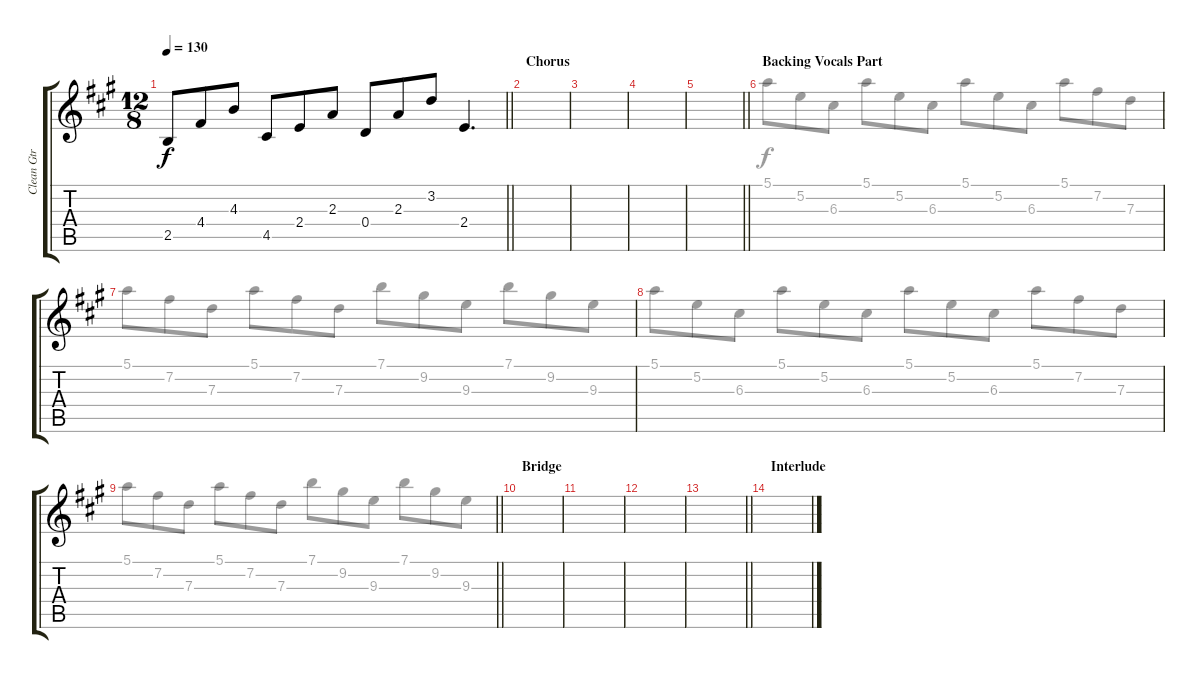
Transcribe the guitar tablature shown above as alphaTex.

\track ("Clean Gtr 6" "Clean Gtr ") {instrument electricguitarjazz}
\staff {score tabs}
\tuning (E4 B3 G3 D3 A2 D2) {hide}
\voice
\ts (12 8)
\tempo 130
\clef g2
\barLineRight lightlight
\ks a
2.5.8{dy f} 4.4.8 4.3.8 4.5.8 2.4.8 2.3.8 0.4.8 2.3.8 3.2.8 2.4.4{d} |
\section ("" "Chorus")
|
|
|
\barLineRight lightlight
|
\section ("" "Backing Vocals Part")
|
|
|
\barLineRight lightlight
|
\section ("" "Bridge")
|
|
|
\barLineRight lightlight
|
\section ("" "Interlude")
|
|
\voice
\clef g2
\ottava regular
\simile none
\barLineRight lightlight
\ks a
|
|
|
|
\barLineRight lightlight
|
5.1.8 5.2.8 6.3.8 5.1.8 5.2.8 6.3.8 5.1.8 5.2.8 6.3.8 5.1.8 7.2.8 7.3.8 |
5.1.8 7.2.8 7.3.8 5.1.8 7.2.8 7.3.8 7.1.8 9.2.8 9.3.8 7.1.8 9.2.8 9.3.8 |
5.1.8 5.2.8 6.3.8 5.1.8 5.2.8 6.3.8 5.1.8 5.2.8 6.3.8 5.1.8 7.2.8 7.3.8 |
\barLineRight lightlight
5.1.8 7.2.8 7.3.8 5.1.8 7.2.8 7.3.8 7.1.8 9.2.8 9.3.8 7.1.8 9.2.8 9.3.8 |
|
|
|
\barLineRight lightlight
|
|
|
